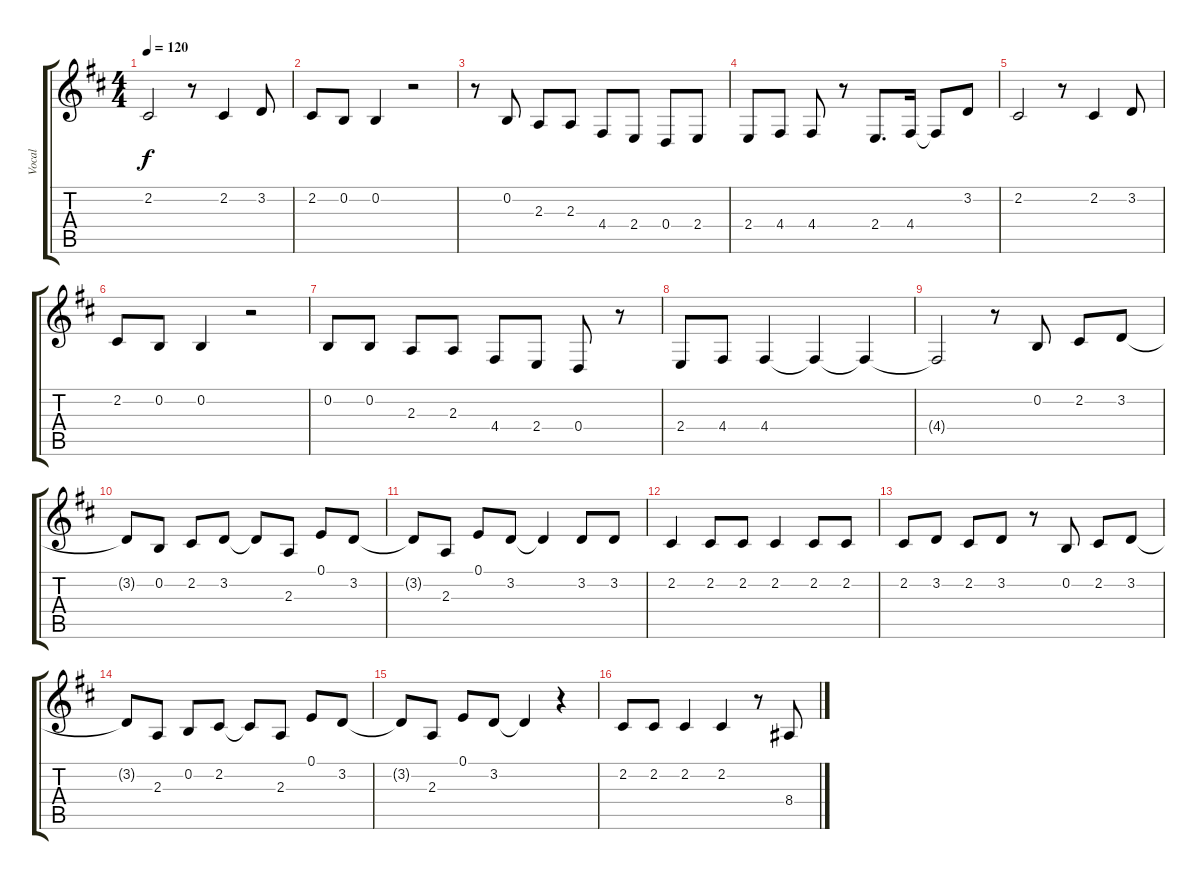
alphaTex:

\track ("Vocal" "Vocal") {instrument lead1square}
\staff {score tabs}
\tuning (E4 B3 G3 D3 A2 E2) {hide}
\ts (4 4)
\tempo 120
\clef g2
\ks d
2.2{t}.2{dy f} r.8 2.2.4 3.2.8 |
2.2.8 0.2.8 0.2.4 r.2 |
r.8 0.2.8 2.3.8 2.3.8 4.4.8 2.4.8 0.4.8 2.4.8 |
2.4.8 4.4.8 4.4.8 r.8 2.4.8{d} 4.4.16 4.4{t}.8 3.2.8 |
2.2.2 r.8 2.2.4 3.2.8 |
2.2.8 0.2.8 0.2.4 r.2 |
0.2.8 0.2.8 2.3.8 2.3.8 4.4.8 2.4.8 0.4.8 r.8 |
2.4.8 4.4.8 4.4.4 4.4{t}.4 4.4{t}.4 |
4.4{t}.2 r.8 0.2.8 2.2.8 3.2.8 |
3.2{t}.8 0.2.8 2.2.8 3.2.8 3.2{t}.8 2.3.8 0.1.8 3.2.8 |
3.2{t}.8 2.3.8 0.1.8 3.2.8 3.2{t}.4 3.2.8 3.2.8 |
2.2.4 2.2.8 2.2.8 2.2.4 2.2.8 2.2.8 |
2.2.8 3.2.8 2.2.8 3.2.8 r.8 0.2.8 2.2.8 3.2.8 |
3.2{t}.8 2.3.8 0.2.8 2.2.8 2.2{t}.8 2.3.8 0.1.8 3.2.8 |
3.2{t}.8 2.3.8 0.1.8 3.2.8 3.2{t}.4 r.4 |
2.2.8 2.2.8 2.2.4 2.2.4 r.8 8.4.8
